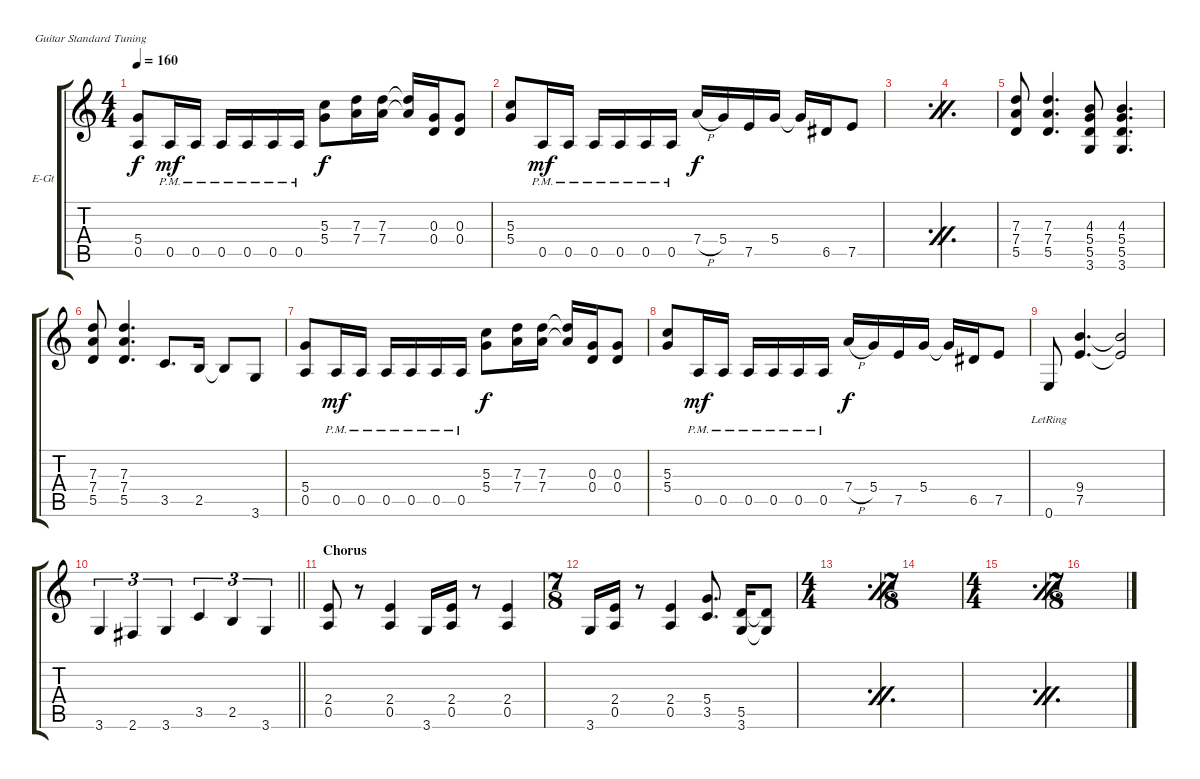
\bracketExtendMode groupsimilarinstruments
\firstSystemTrackNameOrientation horizontal
\otherSystemsTrackNameOrientation horizontal
\track ("Gtr. II Rhytm" "E-Gt") {instrument overdrivenguitar}
\staff {score tabs}
\tuning (E4 B3 G3 D3 A2 E2)
\ts (4 4)
\tempo 160
\clef g2
\ks c
(5.4 0.5).8{dy f} 0.5{pm}.16{dy mf} 0.5{pm}.16 0.5{pm}.16 0.5{pm}.16 0.5{pm}.16 0.5{pm}.16 (5.3 5.4).8{dy f} (7.3 7.4).16 (7.3 7.4).16 (7.3{t} 7.4{t}).16 (0.3 0.4).16 (0.3 0.4).8 |
(5.3 5.4).8 0.5{pm}.16{dy mf} 0.5{pm}.16 0.5{pm}.16 0.5{pm}.16 0.5{pm}.16 0.5{pm}.16 7.4{h}.16{dy f} 5.4.16 7.5.16 5.4.16 5.4{t}.16 6.5.16 7.5.8 |
\simile firstofdouble
|
\simile secondofdouble
|
\simile none
(7.3 7.4 5.5).8 (7.3 7.4 5.5).4{d} (4.3 5.4 5.5 3.6).8 (4.3 5.4 5.5 3.6).4{d} |
(7.3 7.4 5.5).8 (7.3 7.4 5.5).4{d} 3.5.8{d} 2.5.16 2.5{t}.8 3.6.8 |
(5.4 0.5).8 0.5{pm}.16{dy mf} 0.5{pm}.16 0.5{pm}.16 0.5{pm}.16 0.5{pm}.16 0.5{pm}.16 (5.3 5.4).8{dy f} (7.3 7.4).16 (7.3 7.4).16 (7.3{t} 7.4{t}).16 (0.3 0.4).16 (0.3 0.4).8 |
(5.3 5.4).8 0.5{pm}.16{dy mf} 0.5{pm}.16 0.5{pm}.16 0.5{pm}.16 0.5{pm}.16 0.5{pm}.16 7.4{h}.16{dy f} 5.4.16 7.5.16 5.4.16 5.4{t}.16 6.5.16 7.5.8 |
0.6{lr}.8 (9.4 7.5).4{d} (9.4{t} 7.5{t}).2 |
\barLineRight lightlight
3.6.4{tu (3 2)} 2.6.4{tu (3 2)} 3.6.4{tu (3 2)} 3.5.4{tu (3 2)} 2.5.4{tu (3 2)} 3.6.4{tu (3 2)} |
\section ("" "Chorus")
(2.4 0.5).8 r.8 (2.4 0.5).4 3.6.16 (2.4 0.5).16 r.8 (2.4 0.5).4 |
\ts (7 8)
\beaming (8 3 2 2)
3.6.16 (2.4 0.5).16 r.8 (2.4 0.5).4 (5.4 3.5).8{d} (5.5 3.6).16 (5.5{t} 3.6{t}).8 |
\ts (4 4)
\beaming (8 2 2 2 2)
\simile firstofdouble
|
\ts (7 8)
\beaming (8 3 2 2)
\simile secondofdouble
|
\ts (4 4)
\beaming (8 2 2 2 2)
\simile firstofdouble
|
\ts (7 8)
\beaming (8 3 2 2)
\simile secondofdouble
